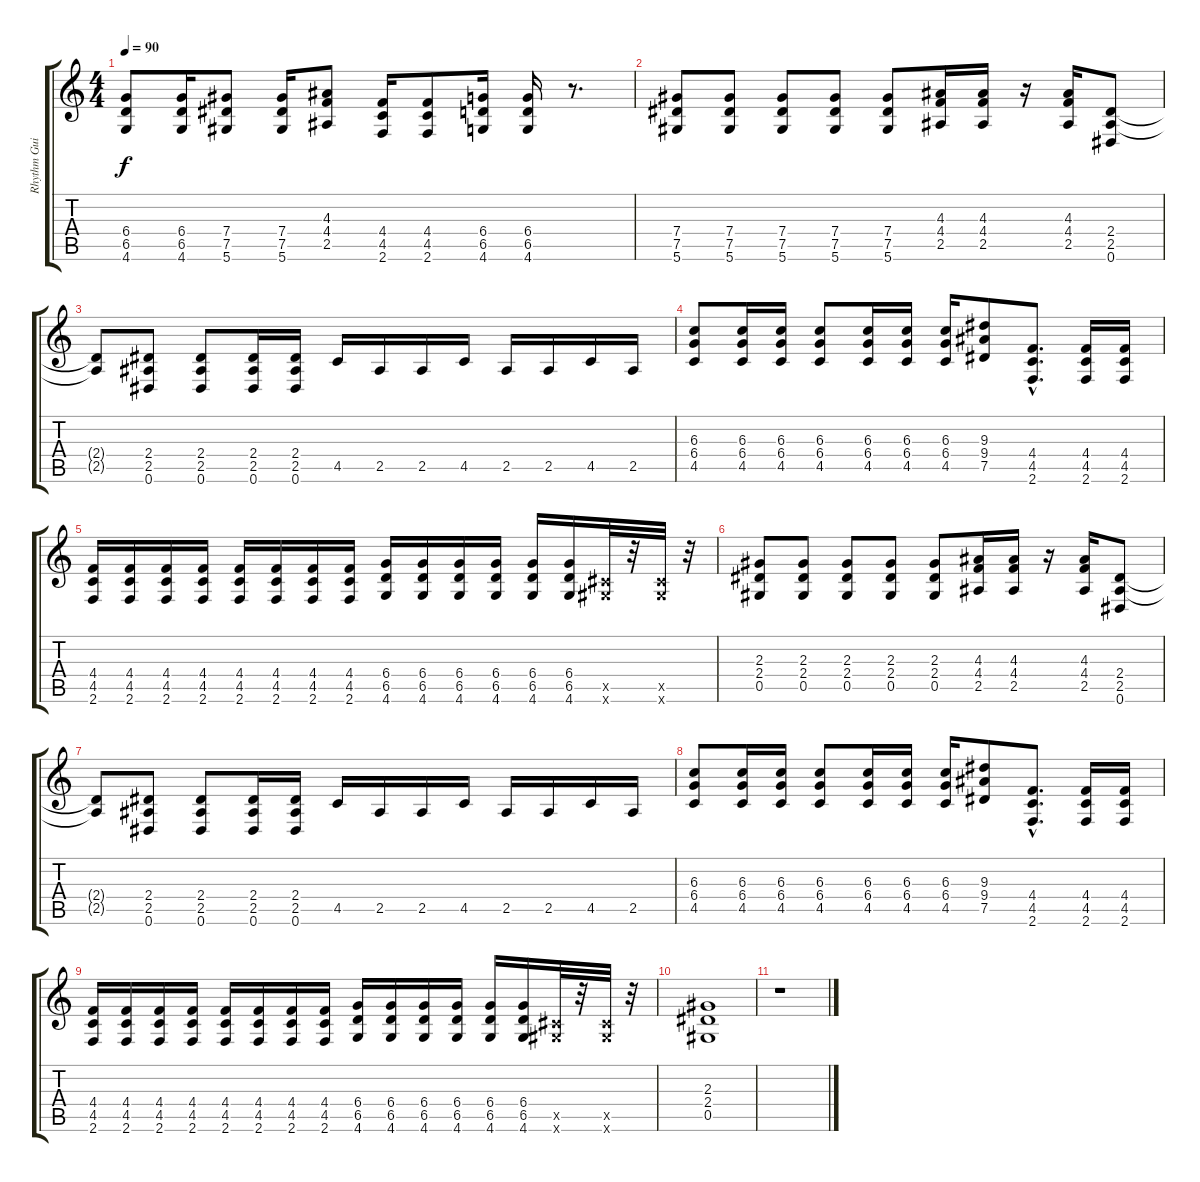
\track ("Rhythm Guitar" "Rhythm Gui") {instrument distortionguitar}
\staff {score tabs}
\tuning (Eb4 Bb3 Gb3 Db3 Ab2 Eb2) {hide}
\ts (4 4)
\tempo 90
\clef g2
\ks c
(6.4 6.5 4.6).8{dy f} (6.4 6.5 4.6).16 (7.4 7.5 5.6).8 (7.4 7.5 5.6).16 (4.3 4.4 2.5).8 (4.4 4.5 2.6).16 (4.4 4.5 2.6).8 (6.4 6.5 4.6).16 (6.4 6.5 4.6).16 r.8{d} |
(7.4 7.5 5.6).8 (7.4 7.5 5.6).8 (7.4 7.5 5.6).8 (7.4 7.5 5.6).8 (7.4 7.5 5.6).8 (4.3 4.4 2.5).16 (4.3 4.4 2.5).16 r.16 (4.3 4.4 2.5).16 (2.4 2.5 0.6).8 |
(2.4{t} 2.5{t}).8 (2.4 2.5 0.6).8 (2.4 2.5 0.6).8 (2.4 2.5 0.6).16 (2.4 2.5 0.6).16 4.5.16 2.5.16 2.5.16 4.5.16 2.5.16 2.5.16 4.5.16 2.5.16 |
(6.3 6.4 4.5).8 (6.3 6.4 4.5).16 (6.3 6.4 4.5).16 (6.3 6.4 4.5).8 (6.3 6.4 4.5).16 (6.3 6.4 4.5).16 (6.3 6.4 4.5).16 (9.3 9.4 7.5).8 (4.4{hac} 4.5{hac} 2.6{hac}).8{d} (4.4 4.5 2.6).16 (4.4 4.5 2.6).16 |
(4.4 4.5 2.6).16 (4.4 4.5 2.6).16 (4.4 4.5 2.6).16 (4.4 4.5 2.6).16 (4.4 4.5 2.6).16 (4.4 4.5 2.6).16 (4.4 4.5 2.6).16 (4.4 4.5 2.6).16 (6.4 6.5 4.6).16 (6.4 6.5 4.6).16 (6.4 6.5 4.6).16 (6.4 6.5 4.6).16 (6.4 6.5 4.6).16 (6.4 6.5 4.6).16 (5.5{x} 5.6{x}).32 r.32 (5.5{x} 5.6{x}).32 r.32 |
(2.3 2.4 0.5).8 (2.3 2.4 0.5).8 (2.3 2.4 0.5).8 (2.3 2.4 0.5).8 (2.3 2.4 0.5).8 (4.3 4.4 2.5).16 (4.3 4.4 2.5).16 r.16 (4.3 4.4 2.5).16 (2.4 2.5 0.6).8 |
(2.4{t} 2.5{t}).8 (2.4 2.5 0.6).8 (2.4 2.5 0.6).8 (2.4 2.5 0.6).16 (2.4 2.5 0.6).16 4.5.16 2.5.16 2.5.16 4.5.16 2.5.16 2.5.16 4.5.16 2.5.16 |
(6.3 6.4 4.5).8 (6.3 6.4 4.5).16 (6.3 6.4 4.5).16 (6.3 6.4 4.5).8 (6.3 6.4 4.5).16 (6.3 6.4 4.5).16 (6.3 6.4 4.5).16 (9.3 9.4 7.5).8 (4.4{hac} 4.5{hac} 2.6{hac}).8{d} (4.4 4.5 2.6).16 (4.4 4.5 2.6).16 |
(4.4 4.5 2.6).16 (4.4 4.5 2.6).16 (4.4 4.5 2.6).16 (4.4 4.5 2.6).16 (4.4 4.5 2.6).16 (4.4 4.5 2.6).16 (4.4 4.5 2.6).16 (4.4 4.5 2.6).16 (6.4 6.5 4.6).16 (6.4 6.5 4.6).16 (6.4 6.5 4.6).16 (6.4 6.5 4.6).16 (6.4 6.5 4.6).16 (6.4 6.5 4.6).16 (5.5{x} 5.6{x}).32 r.32 (5.5{x} 5.6{x}).32 r.32 |
(2.3 2.4 0.5).1{instrument distortionguitar} |
r.1
